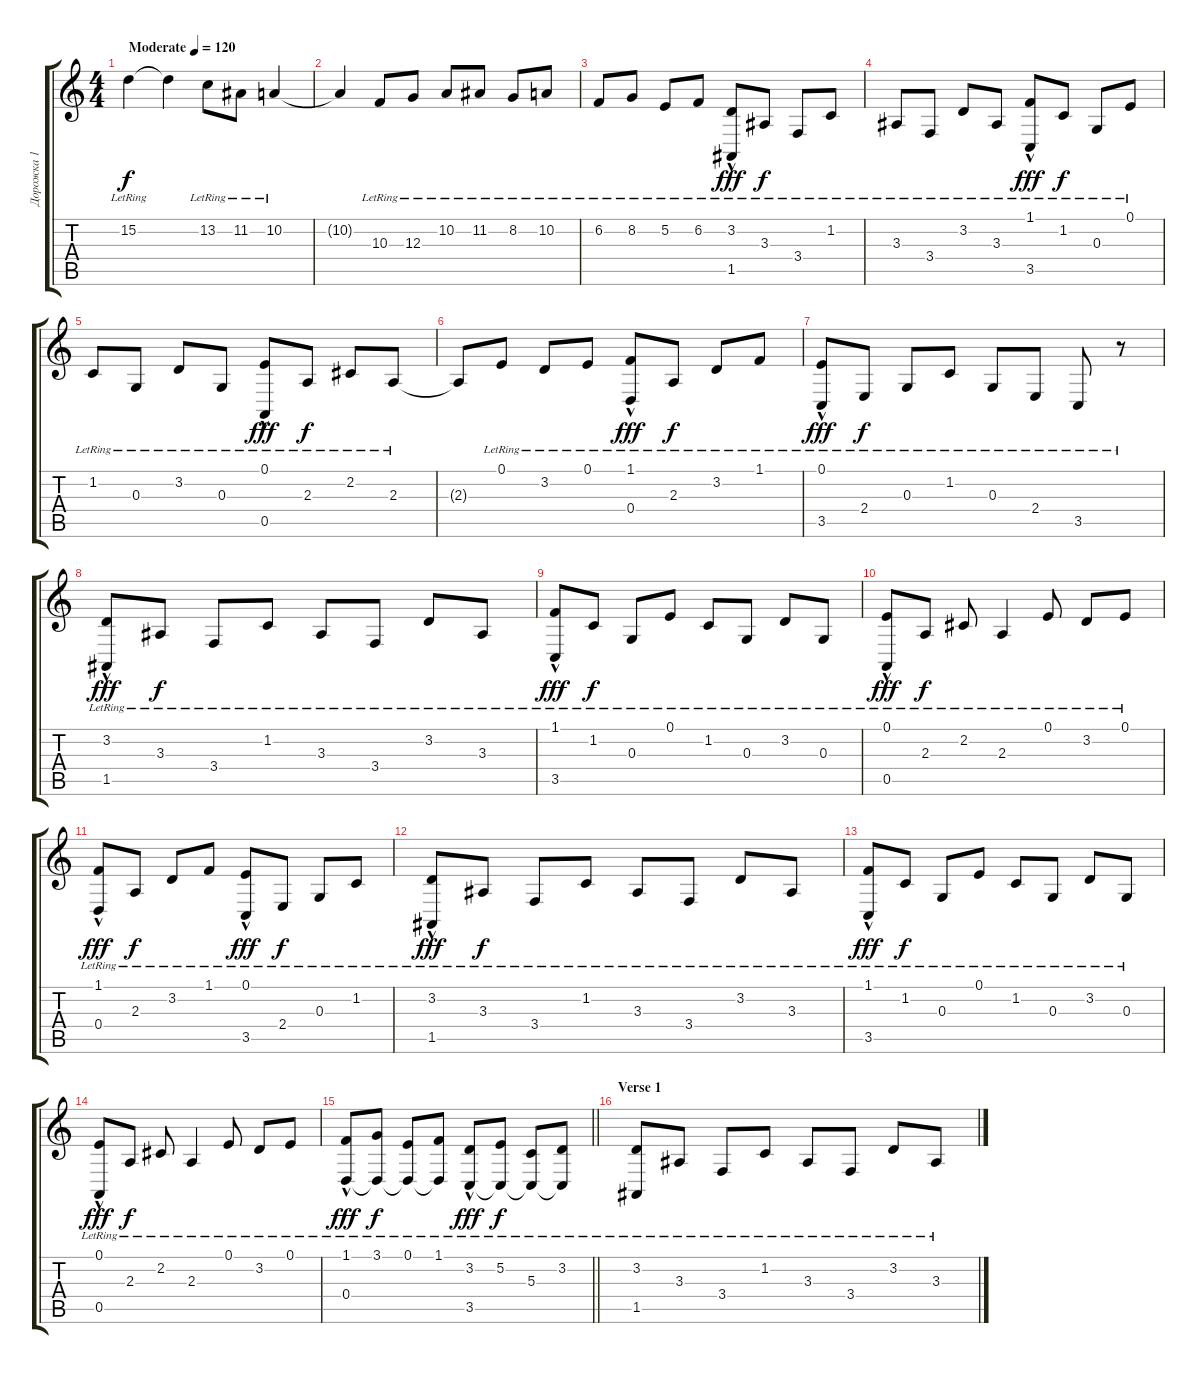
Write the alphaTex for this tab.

\track ("Дорожка 1" "Дорожка 1") {instrument brightacousticpiano}
\staff {score tabs}
\tuning (E4 B3 G3 D3 A2 E2) {hide}
\ts (4 4)
\tempo (120 "Moderate")
\clef g2
\ks c
15.2{lr}.4{dy f instrument brightacousticpiano} 15.2{t}.4 13.2{lr}.8 11.2{lr}.8 10.2{lr}.4 |
10.2{t}.4 10.3{lr}.8 12.3{lr}.8 10.2{lr}.8 11.2{lr}.8 8.2{lr}.8 10.2{lr}.8 |
6.2{lr}.8 8.2{lr}.8 5.2{lr}.8 6.2{lr}.8 (3.2{hac lr} 1.5{hac lr}).8{dy fff} 3.3{lr}.8{dy f} 3.4{lr}.8 1.2{lr}.8 |
3.3{lr}.8 3.4{lr}.8 3.2{lr}.8 3.3{lr}.8 (1.1{hac lr} 3.5{hac lr}).8{dy fff} 1.2{lr}.8{dy f} 0.3{lr}.8 0.1{lr}.8 |
1.2{lr}.8 0.3{lr}.8 3.2{lr}.8 0.3{lr}.8 (0.1{hac lr} 0.5{hac lr}).8{dy fff} 2.3{lr}.8{dy f} 2.2{lr}.8 2.3{lr}.8 |
2.3{t}.8 0.1{lr}.8 3.2{lr}.8 0.1{lr}.8 (1.1{hac lr} 0.4{hac lr}).8{dy fff} 2.3{lr}.8{dy f} 3.2{lr}.8 1.1{lr}.8 |
(0.1{hac lr} 3.5{hac lr}).8{dy fff} 2.4{lr}.8{dy f} 0.3{lr}.8 1.2{lr}.8 0.3{lr}.8 2.4{lr}.8 3.5{lr}.8 r.8 |
(3.2{hac lr} 1.5{hac lr}).8{dy fff} 3.3{lr}.8{dy f} 3.4{lr}.8 1.2{lr}.8 3.3{lr}.8 3.4{lr}.8 3.2{lr}.8 3.3{lr}.8 |
(1.1{hac lr} 3.5{hac lr}).8{dy fff} 1.2{lr}.8{dy f} 0.3{lr}.8 0.1{lr}.8 1.2{lr}.8 0.3{lr}.8 3.2{lr}.8 0.3{lr}.8 |
(0.1{hac lr} 0.5{hac lr}).8{dy fff} 2.3{lr}.8{dy f} 2.2{lr}.8 2.3{lr}.4 0.1{lr}.8 3.2{lr}.8 0.1{lr}.8 |
(1.1{hac lr} 0.4{hac lr}).8{dy fff} 2.3{lr}.8{dy f} 3.2{lr}.8 1.1{lr}.8 (0.1{hac lr} 3.5{hac lr}).8{dy fff} 2.4{lr}.8{dy f} 0.3{lr}.8 1.2{lr}.8 |
(3.2{hac lr} 1.5{hac lr}).8{dy fff} 3.3{lr}.8{dy f} 3.4{lr}.8 1.2{lr}.8 3.3{lr}.8 3.4{lr}.8 3.2{lr}.8 3.3{lr}.8 |
(1.1{hac lr} 3.5{hac lr}).8{dy fff} 1.2{lr}.8{dy f} 0.3{lr}.8 0.1{lr}.8 1.2{lr}.8 0.3{lr}.8 3.2{lr}.8 0.3{lr}.8 |
(0.1{hac lr} 0.5{hac lr}).8{dy fff} 2.3{lr}.8{dy f} 2.2{lr}.8 2.3{lr}.4 0.1{lr}.8 3.2{lr}.8 0.1{lr}.8 |
\barLineRight lightlight
(1.1{hac lr} 0.4{hac}).8{dy fff} (3.1{lr} 0.4{t}).8{dy f} (0.1{lr} 0.4{t}).8 (1.1{lr} 0.4{t}).8 (3.2{hac lr} 3.5{hac}).8{dy fff} (5.2{lr} 3.5{t}).8{dy f} (5.3{lr} 3.5{t}).8 (3.2{lr} 3.5{t}).8 |
\section ("" "Verse 1")
(3.2{lr} 1.5{lr}).8 3.3{lr}.8 3.4{lr}.8 1.2{lr}.8 3.3{lr}.8 3.4{lr}.8 3.2{lr}.8 3.3{lr}.8
